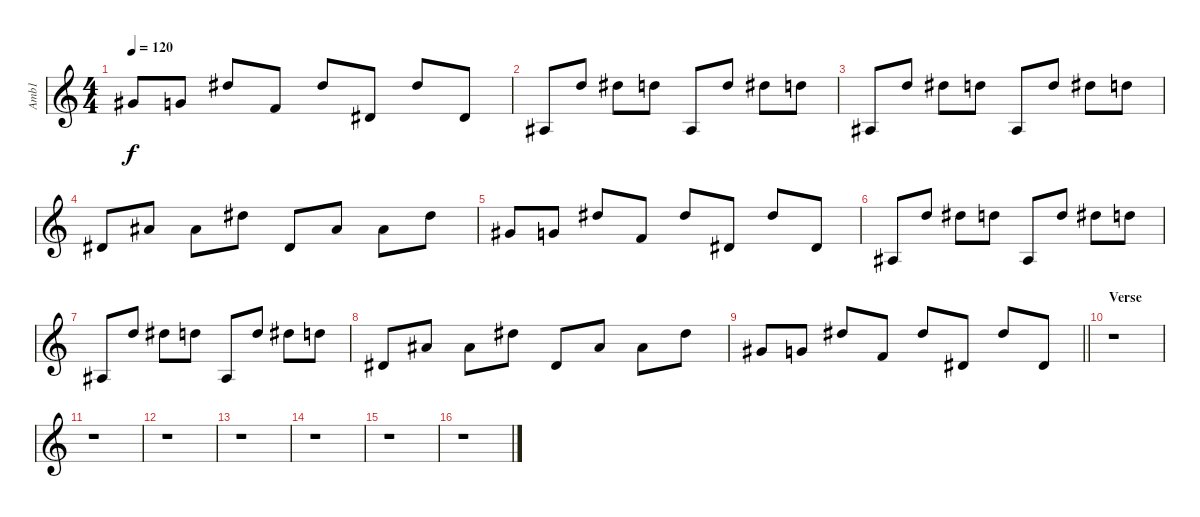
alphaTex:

\track ("Amb1" "Amb1") {instrument brightacousticpiano}
\staff {score}
\tuning (G4 Eb4 Bb3 Eb3 Bb2 Eb2) {hide}
\ts (4 4)
\tempo 120
\clef g2
\ks c
5.2.8{dy f} 4.2.8 8.1.8 7.3.8 8.1.8 0.2.8 8.1.8 0.2.8 |
0.3.8 7.1.8 8.1.8 7.1.8 7.4.8 7.1.8 8.1.8 7.1.8 |
7.4.8 7.1.8 8.1.8 7.1.8 7.4.8 7.1.8 8.1.8 7.1.8 |
0.2.8 7.2.8 7.2.8 8.1.8 0.2.8 7.2.8 7.2.8 8.1.8 |
5.2.8 4.2.8 8.1.8 7.3.8 8.1.8 0.2.8 8.1.8 0.2.8 |
0.3.8 7.1.8 8.1.8 7.1.8 7.4.8 7.1.8 8.1.8 7.1.8 |
7.4.8 7.1.8 8.1.8 7.1.8 7.4.8 7.1.8 8.1.8 7.1.8 |
0.2.8 7.2.8 7.2.8 8.1.8 0.2.8 7.2.8 7.2.8 8.1.8 |
\barLineRight lightlight
5.2.8 4.2.8 8.1.8 7.3.8 8.1.8 0.2.8 8.1.8 0.2.8 |
\section ("" "Verse")
r.1 |
r.1 |
r.1 |
r.1 |
r.1 |
r.1 |
r.1
